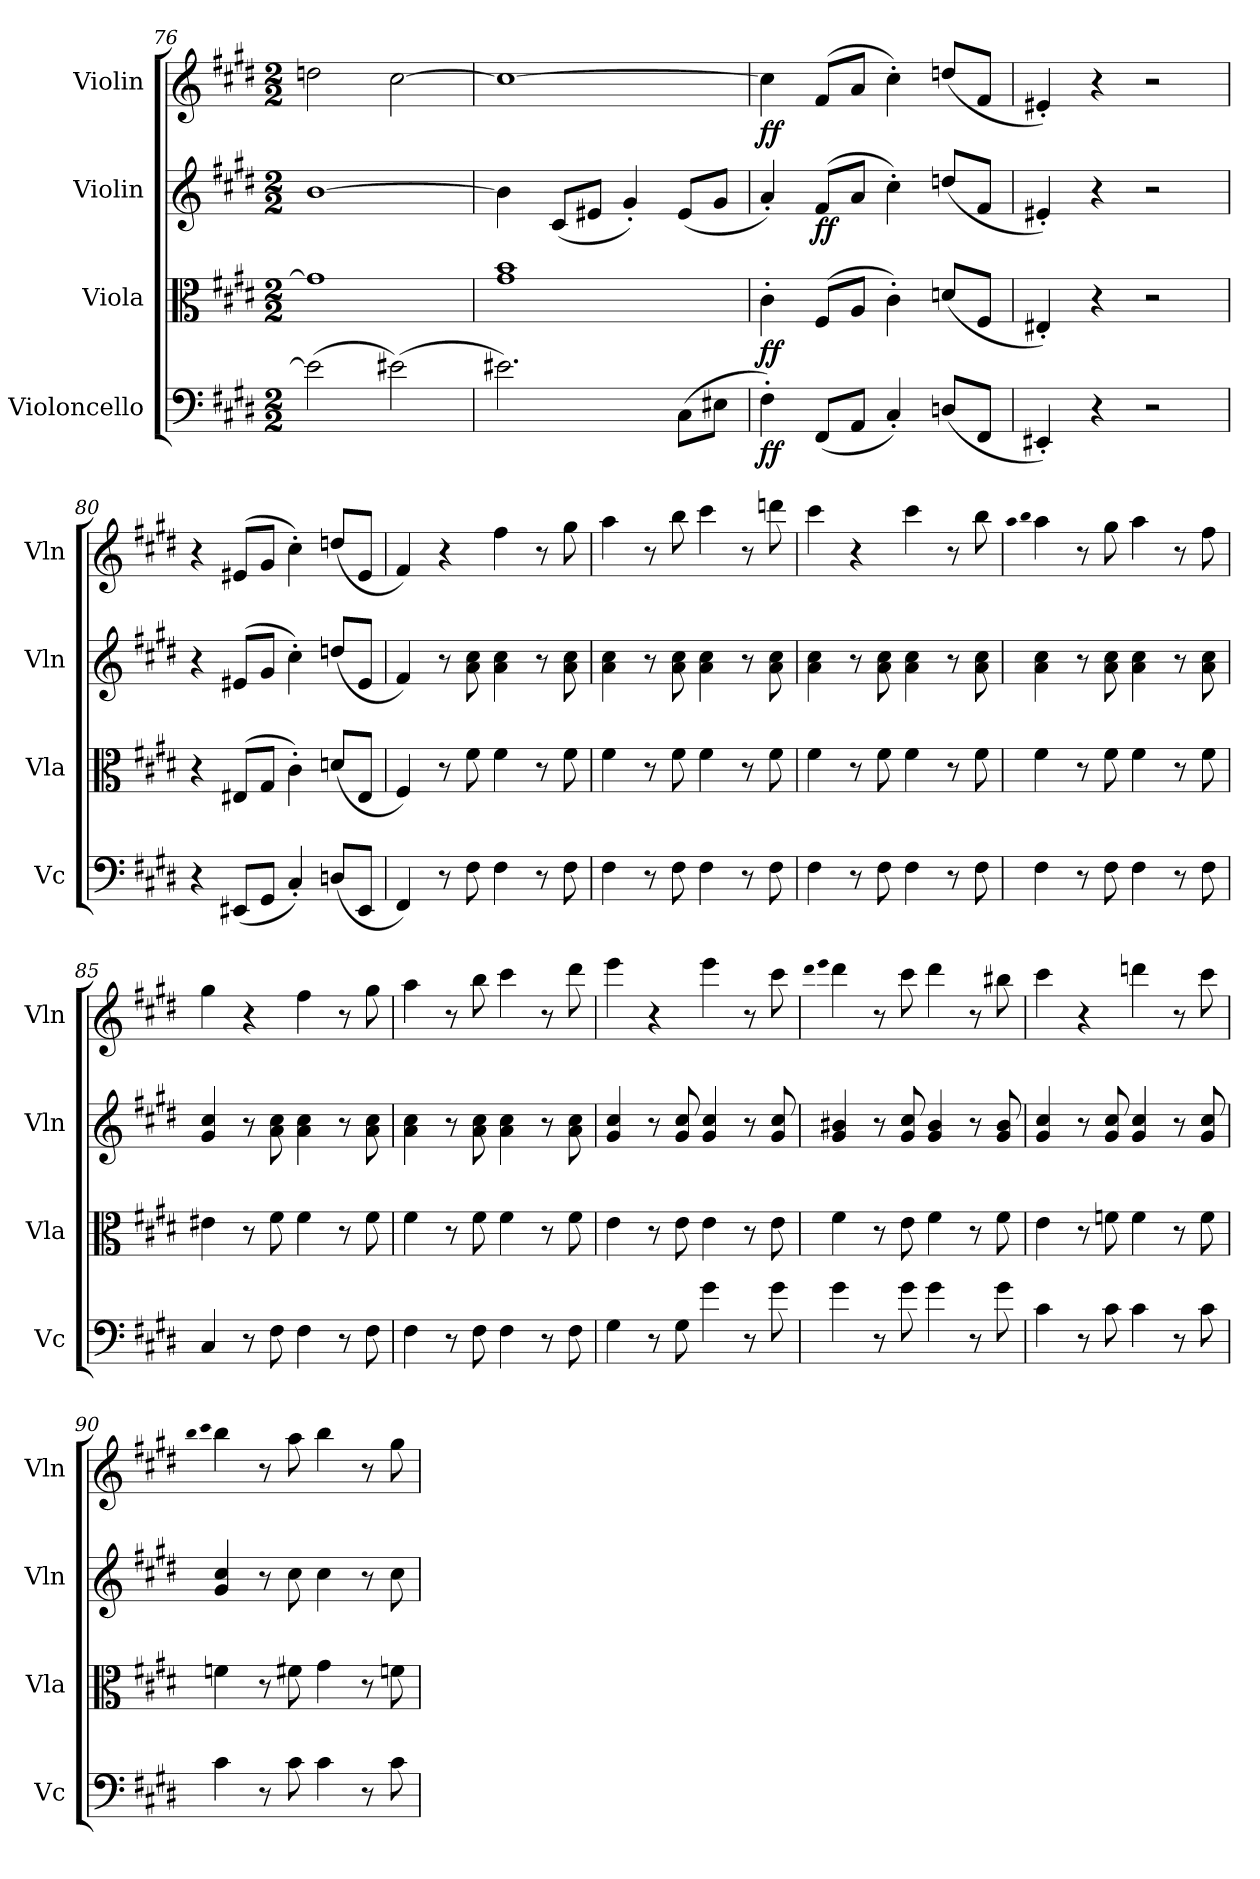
**kern	**dynam	**kern	**dynam	**kern	**dynam	**kern	**dynam
*part4	*part4	*part3	*part3	*part2	*part2	*part1	*part1
*staff4	*staff4	*staff3	*staff3	*staff2	*staff2	*staff1	*staff1
*I"Violoncello	*	*I"Viola	*	*I"Violin	*	*I"Violin	*
*I'Vc	*	*I'Vla	*	*I'Vln	*	*I'Vln	*
*clefF4	*	*clefC3	*	*clefG2	*	*clefG2	*
*k[f#c#g#d#]	*	*k[f#c#g#d#]	*	*k[f#c#g#d#]	*	*k[f#c#g#d#]	*
*c#:	*	*c#:	*	*c#:	*	*c#:	*
*M2/2	*	*M2/2	*	*M2/2	*	*M2/2	*
=76	=76	=76	=76	=76	=76	=76	=76
(2e\]	.	1g#]	.	[1b	.	2ddn\	.
(2e#X\)	.	.	.	.	.	[2cc#\	.
=77	=77	=77	=77	=77	=77	=77	=77
2.e#X\)	.	1g# 1b	.	4b\]	.	1cc#_	.
.	.	.	.	(8c#/L	.	.	.
.	.	.	.	8e#X/J	.	.	.
.	.	.	.	4g#'/)	.	.	.
(8C#\L	.	.	.	(8e#/L	.	.	.
8E#X\J	.	.	.	8g#/J	.	.	.
=78	=78	=78	=78	=78	=78	=78	=78
4F#'\)	ff	4c#'\	ff	4a'/)	.	4cc#\]	ff
(8FF#/L	.	(8F#/L	.	(8f#/L	ff	(8f#/L	.
8AA/J	.	8A/J	.	8a/J	.	8a/J	.
4C#'/)	.	4c#'\)	.	4cc#'\)	.	4cc#'\)	.
(8Dn/L	.	(8dn/L	.	(8ddn/L	.	(8ddn/L	.
8FF#/J	.	8F#/J	.	8f#/J	.	8f#/J	.
=79	=79	=79	=79	=79	=79	=79	=79
4EE#X'/)	.	4E#X'/)	.	4e#X'/)	.	4e#X'/)	.
4r	.	4r	.	4r	.	4r	.
2r	.	2r	.	2r	.	2r	.
=80	=80	=80	=80	=80	=80	=80	=80
4r	.	4r	.	4r	.	4r	.
(8EE#X/L	.	(8E#X/L	.	(8e#X/L	.	(8e#X/L	.
8GG#/J	.	8G#/J	.	8g#/J	.	8g#/J	.
4C#'/)	.	4c#'\)	.	4cc#'\)	.	4cc#'\)	.
(8Dn/L	.	(8dn/L	.	(8ddn/L	.	(8ddn/L	.
8EE#/J	.	8E#/J	.	8e#/J	.	8e#/J	.
=81	=81	=81	=81	=81	=81	=81	=81
4FF#/)	.	4F#/)	.	4f#/)	.	4f#/)	.
8r	.	8r	.	8r	.	4r	.
8F#\	.	8f#\	.	8a\ 8cc#\	.	.	.
4F#\	.	4f#\	.	4a\ 4cc#\	.	4ff#\	.
8r	.	8r	.	8r	.	8r	.
8F#\	.	8f#\	.	8a\ 8cc#\	.	8gg#\	.
=82	=82	=82	=82	=82	=82	=82	=82
4F#\	.	4f#\	.	4a\ 4cc#\	.	4aa\	.
8r	.	8r	.	8r	.	8r	.
8F#\	.	8f#\	.	8a\ 8cc#\	.	8bb\	.
4F#\	.	4f#\	.	4a\ 4cc#\	.	4ccc#\	.
8r	.	8r	.	8r	.	8r	.
8F#\	.	8f#\	.	8a\ 8cc#\	.	8dddn\	.
=83	=83	=83	=83	=83	=83	=83	=83
4F#\	.	4f#\	.	4a\ 4cc#\	.	4ccc#\	.
8r	.	8r	.	8r	.	4r	.
8F#\	.	8f#\	.	8a\ 8cc#\	.	.	.
4F#\	.	4f#\	.	4a\ 4cc#\	.	4ccc#\	.
8r	.	8r	.	8r	.	8r	.
8F#\	.	8f#\	.	8a\ 8cc#\	.	8bb\	.
=84	=84	=84	=84	=84	=84	=84	=84
.	.	.	.	.	.	qaa	.
.	.	.	.	.	.	qbb	.
4F#\	.	4f#\	.	4a\ 4cc#\	.	4aa\	.
8r	.	8r	.	8r	.	8r	.
8F#\	.	8f#\	.	8a\ 8cc#\	.	8gg#\	.
4F#\	.	4f#\	.	4a\ 4cc#\	.	4aa\	.
8r	.	8r	.	8r	.	8r	.
8F#\	.	8f#\	.	8a\ 8cc#\	.	8ff#\	.
=85	=85	=85	=85	=85	=85	=85	=85
4C#/	.	4e#X\	.	4g#/ 4cc#/	.	4gg#\	.
8r	.	8r	.	8r	.	4r	.
8F#\	.	8f#\	.	8a\ 8cc#\	.	.	.
4F#\	.	4f#\	.	4a\ 4cc#\	.	4ff#\	.
8r	.	8r	.	8r	.	8r	.
8F#\	.	8f#\	.	8a\ 8cc#\	.	8gg#\	.
=86	=86	=86	=86	=86	=86	=86	=86
4F#\	.	4f#\	.	4a\ 4cc#\	.	4aa\	.
8r	.	8r	.	8r	.	8r	.
8F#\	.	8f#\	.	8a\ 8cc#\	.	8bb\	.
4F#\	.	4f#\	.	4a\ 4cc#\	.	4ccc#\	.
8r	.	8r	.	8r	.	8r	.
8F#\	.	8f#\	.	8a\ 8cc#\	.	8ddd#\	.
=87	=87	=87	=87	=87	=87	=87	=87
4G#\	.	4e\	.	4g#/ 4cc#/	.	4eee\	.
8r	.	8r	.	8r	.	4r	.
8G#\	.	8e\	.	8g#/ 8cc#/	.	.	.
4g#\	.	4e\	.	4g#/ 4cc#/	.	4eee\	.
8r	.	8r	.	8r	.	8r	.
8g#\	.	8e\	.	8g#/ 8cc#/	.	8ccc#\	.
=88	=88	=88	=88	=88	=88	=88	=88
.	.	.	.	.	.	qddd#	.
.	.	.	.	.	.	qeee	.
4g#\	.	4f#\	.	4g#/ 4b#X/	.	4ddd#\	.
8r	.	8r	.	8r	.	8r	.
8g#\	.	8e\	.	8g#/ 8cc#/	.	8ccc#\	.
4g#\	.	4f#\	.	4g#/ 4b#/	.	4ddd#\	.
8r	.	8r	.	8r	.	8r	.
8g#\	.	8f#\	.	8g#/ 8b#/	.	8bb#X\	.
=89	=89	=89	=89	=89	=89	=89	=89
4c#\	.	4e\	.	4g#/ 4cc#/	.	4ccc#\	.
8r	.	8r	.	8r	.	4r	.
8c#\	.	8fn\	.	8g#/ 8cc#/	.	.	.
4c#\	.	4f\	.	4g#/ 4cc#/	.	4dddn\	.
8r	.	8r	.	8r	.	8r	.
8c#\	.	8f\	.	8g#/ 8cc#/	.	8ccc#\	.
=90	=90	=90	=90	=90	=90	=90	=90
.	.	.	.	.	.	qbb	.
.	.	.	.	.	.	qccc#	.
4c#\	.	4fn\	.	4g#/ 4cc#/	.	4bb\	.
8r	.	8r	.	8r	.	8r	.
8c#\	.	8f#X\	.	8cc#\	.	8aa\	.
4c#\	.	4g#\	.	4cc#\	.	4bb\	.
8r	.	8r	.	8r	.	8r	.
8c#\	.	8fn\	.	8cc#\	.	8gg#\	.
=	=	=	=	=	=	=	=
*-	*-	*-	*-	*-	*-	*-	*-
